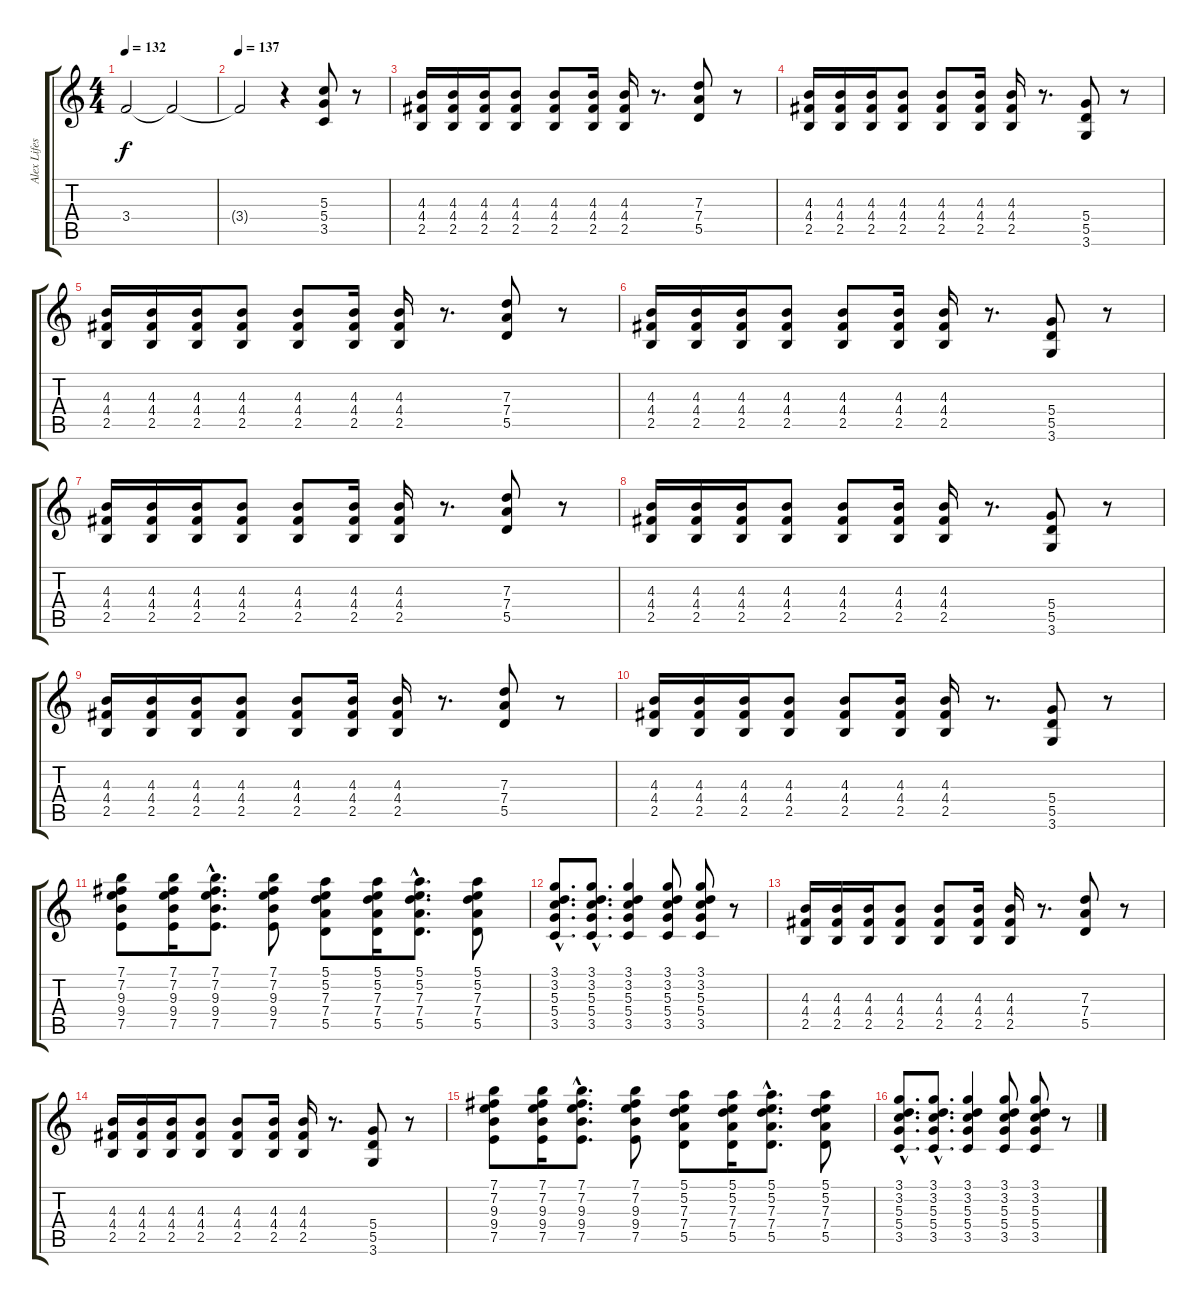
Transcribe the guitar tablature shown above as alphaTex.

\track ("Alex Lifeson, Guitarra" "Alex Lifes") {instrument distortionguitar}
\staff {score tabs}
\tuning (E4 B3 G3 D3 A2 E2) {hide}
\ts (4 4)
\tempo 132
\clef g2
\ks c
3.4{t}.2{dy f} 3.4{t}.2{volume 3} |
\tempo 137
3.4{t}.2 r.4 (5.3 5.4 3.5).8{volume 10} r.8 |
(4.3 4.4 2.5).16 (4.3 4.4 2.5).16 (4.3 4.4 2.5).16 (4.3 4.4 2.5).8 (4.3 4.4 2.5).8 (4.3 4.4 2.5).16 (4.3 4.4 2.5).16 r.8{d} (7.3 7.4 5.5).8 r.8 |
(4.3 4.4 2.5).16 (4.3 4.4 2.5).16 (4.3 4.4 2.5).16 (4.3 4.4 2.5).8 (4.3 4.4 2.5).8 (4.3 4.4 2.5).16 (4.3 4.4 2.5).16 r.8{d} (5.4 5.5 3.6).8 r.8 |
(4.3 4.4 2.5).16 (4.3 4.4 2.5).16 (4.3 4.4 2.5).16 (4.3 4.4 2.5).8 (4.3 4.4 2.5).8 (4.3 4.4 2.5).16 (4.3 4.4 2.5).16 r.8{d} (7.3 7.4 5.5).8 r.8 |
(4.3 4.4 2.5).16 (4.3 4.4 2.5).16 (4.3 4.4 2.5).16 (4.3 4.4 2.5).8 (4.3 4.4 2.5).8 (4.3 4.4 2.5).16 (4.3 4.4 2.5).16 r.8{d} (5.4 5.5 3.6).8 r.8 |
(4.3 4.4 2.5).16 (4.3 4.4 2.5).16 (4.3 4.4 2.5).16 (4.3 4.4 2.5).8 (4.3 4.4 2.5).8 (4.3 4.4 2.5).16 (4.3 4.4 2.5).16 r.8{d} (7.3 7.4 5.5).8 r.8 |
(4.3 4.4 2.5).16 (4.3 4.4 2.5).16 (4.3 4.4 2.5).16 (4.3 4.4 2.5).8 (4.3 4.4 2.5).8 (4.3 4.4 2.5).16 (4.3 4.4 2.5).16 r.8{d} (5.4 5.5 3.6).8 r.8 |
(4.3 4.4 2.5).16 (4.3 4.4 2.5).16 (4.3 4.4 2.5).16 (4.3 4.4 2.5).8 (4.3 4.4 2.5).8 (4.3 4.4 2.5).16 (4.3 4.4 2.5).16 r.8{d} (7.3 7.4 5.5).8 r.8 |
(4.3 4.4 2.5).16 (4.3 4.4 2.5).16 (4.3 4.4 2.5).16 (4.3 4.4 2.5).8 (4.3 4.4 2.5).8 (4.3 4.4 2.5).16 (4.3 4.4 2.5).16 r.8{d} (5.4 5.5 3.6).8 r.8 |
(7.1 7.2 9.3 9.4 7.5).8 (7.1 7.2 9.3 9.4 7.5).16 (7.1{hac} 7.2{hac} 9.3{hac} 9.4{hac} 7.5{hac}).8{d} (7.1 7.2 9.3 9.4 7.5).8 (5.1 5.2 7.3 7.4 5.5).8 (5.1 5.2 7.3 7.4 5.5).16 (5.1{hac} 5.2{hac} 7.3{hac} 7.4{hac} 5.5{hac}).8{d} (5.1 5.2 7.3 7.4 5.5).8 |
(3.1{hac} 3.2{hac} 5.3{hac} 5.4{hac} 3.5{hac}).8{d} (3.1{hac} 3.2{hac} 5.3{hac} 5.4{hac} 3.5{hac}).8{d} (3.1 3.2 5.3 5.4 3.5).4 (3.1 3.2 5.3 5.4 3.5).8 (3.1 3.2 5.3 5.4 3.5).8 r.8 |
(4.3 4.4 2.5).16 (4.3 4.4 2.5).16 (4.3 4.4 2.5).16 (4.3 4.4 2.5).8 (4.3 4.4 2.5).8 (4.3 4.4 2.5).16 (4.3 4.4 2.5).16 r.8{d} (7.3 7.4 5.5).8 r.8 |
(4.3 4.4 2.5).16 (4.3 4.4 2.5).16 (4.3 4.4 2.5).16 (4.3 4.4 2.5).8 (4.3 4.4 2.5).8 (4.3 4.4 2.5).16 (4.3 4.4 2.5).16 r.8{d} (5.4 5.5 3.6).8 r.8 |
(7.1 7.2 9.3 9.4 7.5).8 (7.1 7.2 9.3 9.4 7.5).16 (7.1{hac} 7.2{hac} 9.3{hac} 9.4{hac} 7.5{hac}).8{d} (7.1 7.2 9.3 9.4 7.5).8 (5.1 5.2 7.3 7.4 5.5).8 (5.1 5.2 7.3 7.4 5.5).16 (5.1{hac} 5.2{hac} 7.3{hac} 7.4{hac} 5.5{hac}).8{d} (5.1 5.2 7.3 7.4 5.5).8 |
(3.1{hac} 3.2{hac} 5.3{hac} 5.4{hac} 3.5{hac}).8{d} (3.1{hac} 3.2{hac} 5.3{hac} 5.4{hac} 3.5{hac}).8{d} (3.1 3.2 5.3 5.4 3.5).4 (3.1 3.2 5.3 5.4 3.5).8 (3.1 3.2 5.3 5.4 3.5).8 r.8
